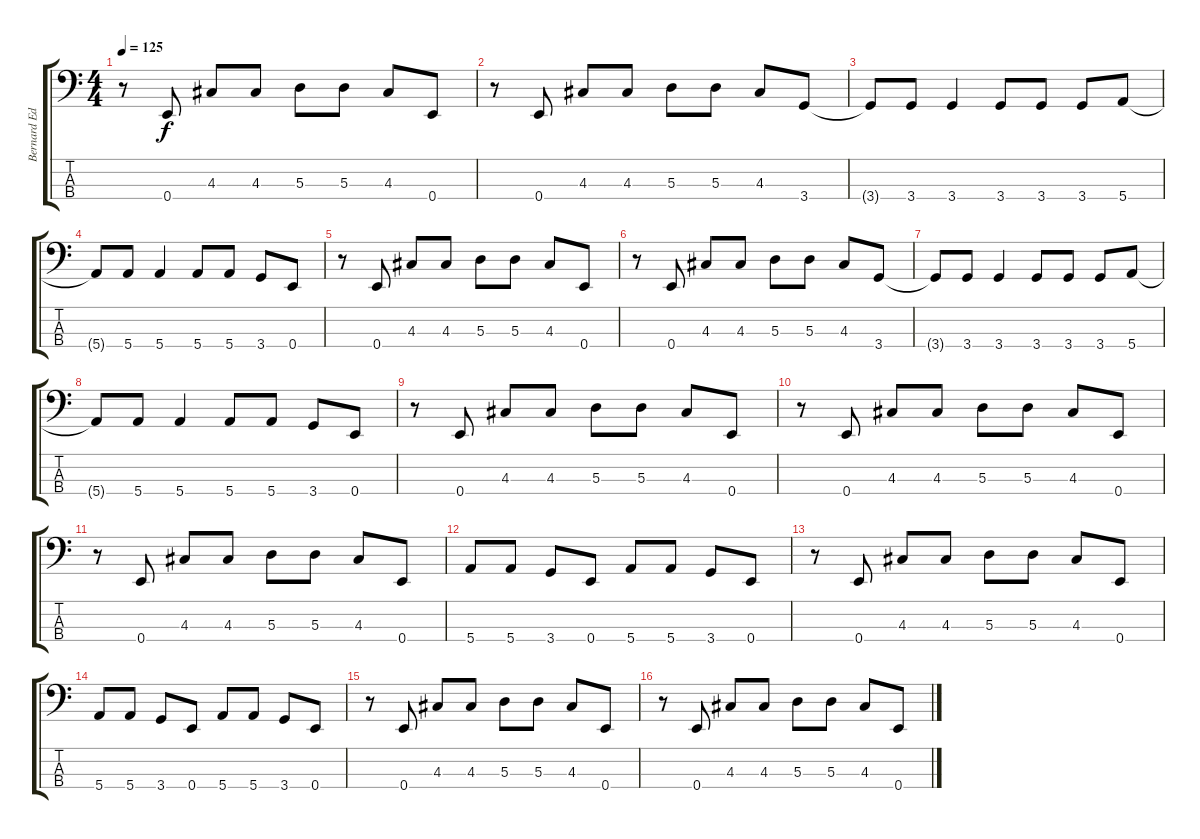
\track ("Bernard Edwards" "Bernard Ed") {instrument slapbass1}
\staff {score tabs}
\tuning (G2 D2 A1 E1) {hide}
\ts (4 4)
\tempo 125
\clef f4
\ks c
r.8{dy f} 0.4.8 4.3.8 4.3.8 5.3.8 5.3.8 4.3.8 0.4.8 |
r.8 0.4.8 4.3.8 4.3.8 5.3.8 5.3.8 4.3.8 3.4.8 |
3.4{t}.8 3.4.8 3.4.4 3.4.8 3.4.8 3.4.8 5.4.8 |
5.4{t}.8 5.4.8 5.4.4 5.4.8 5.4.8 3.4.8 0.4.8 |
r.8 0.4.8 4.3.8 4.3.8 5.3.8 5.3.8 4.3.8 0.4.8 |
r.8 0.4.8 4.3.8 4.3.8 5.3.8 5.3.8 4.3.8 3.4.8 |
3.4{t}.8 3.4.8 3.4.4 3.4.8 3.4.8 3.4.8 5.4.8 |
5.4{t}.8 5.4.8 5.4.4 5.4.8 5.4.8 3.4.8 0.4.8 |
r.8 0.4.8 4.3.8 4.3.8 5.3.8 5.3.8 4.3.8 0.4.8 |
r.8 0.4.8 4.3.8 4.3.8 5.3.8 5.3.8 4.3.8 0.4.8 |
r.8 0.4.8 4.3.8 4.3.8 5.3.8 5.3.8 4.3.8 0.4.8 |
5.4.8 5.4.8 3.4.8 0.4.8 5.4.8 5.4.8 3.4.8 0.4.8 |
r.8 0.4.8 4.3.8 4.3.8 5.3.8 5.3.8 4.3.8 0.4.8 |
5.4.8 5.4.8 3.4.8 0.4.8 5.4.8 5.4.8 3.4.8 0.4.8 |
r.8 0.4.8 4.3.8 4.3.8 5.3.8 5.3.8 4.3.8 0.4.8 |
r.8 0.4.8 4.3.8 4.3.8 5.3.8 5.3.8 4.3.8 0.4.8
